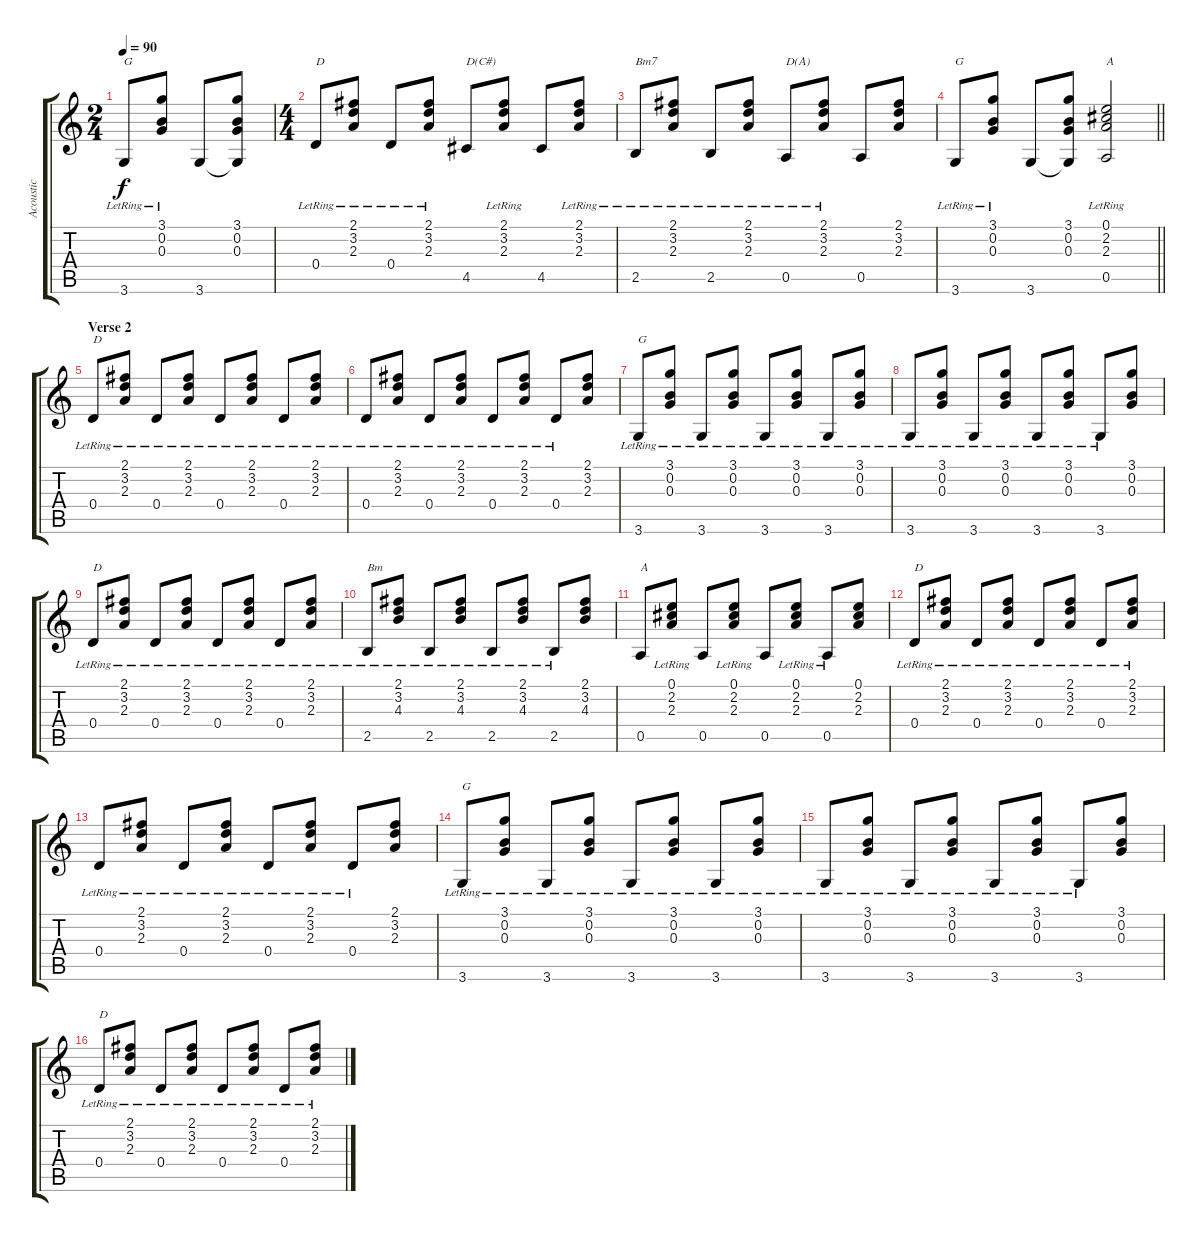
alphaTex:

\track ("Acoustic" "Acoustic") {instrument acousticguitarsteel}
\staff {score tabs}
\tuning (E4 B3 G3 D3 A2 E2) {hide}
\ts (2 4)
\tempo 90
\clef g2
\ks c
3.6{lr}.8{txt "G" dy f} (3.1{lr} 0.2{lr} 0.3{lr}).8 3.6.8 (3.1 0.2 0.3 3.6{t}).8 |
\ts (4 4)
0.4{lr}.8{txt "D"} (2.1{lr} 3.2{lr} 2.3{lr}).8 0.4{lr}.8 (2.1{lr} 3.2{lr} 2.3{lr}).8 4.5.8{txt "D(C#)"} (2.1{lr} 3.2{lr} 2.3{lr}).8 4.5.8 (2.1{lr} 3.2{lr} 2.3{lr}).8 |
2.5{lr}.8{txt "Bm7"} (2.1{lr} 3.2{lr} 2.3{lr}).8 2.5{lr}.8 (2.1{lr} 3.2{lr} 2.3{lr}).8 0.5{lr}.8{txt "D(A)"} (2.1{lr} 3.2{lr} 2.3{lr}).8 0.5.8 (2.1 3.2 2.3).8 |
\barLineRight lightlight
3.6{lr}.8{txt "G"} (3.1{lr} 0.2{lr} 0.3{lr}).8 3.6.8 (3.1 0.2 0.3 3.6{t}).8 (0.1{lr} 2.2{lr} 2.3{lr} 0.5).2{txt "A"} |
\section ("" "Verse 2")
0.4{lr}.8{txt "D"} (2.1{lr} 3.2{lr} 2.3{lr}).8 0.4{lr}.8 (2.1{lr} 3.2{lr} 2.3{lr}).8 0.4{lr}.8 (2.1{lr} 3.2{lr} 2.3{lr}).8 0.4{lr}.8 (2.1{lr} 3.2{lr} 2.3{lr}).8 |
0.4{lr}.8 (2.1{lr} 3.2{lr} 2.3{lr}).8 0.4{lr}.8 (2.1{lr} 3.2{lr} 2.3{lr}).8 0.4{lr}.8 (2.1{lr} 3.2{lr} 2.3{lr}).8 0.4{lr}.8 (2.1 3.2 2.3).8 |
3.6{lr}.8{txt "G"} (3.1{lr} 0.2{lr} 0.3{lr}).8 3.6{lr}.8 (3.1{lr} 0.2{lr} 0.3{lr}).8 3.6{lr}.8 (3.1{lr} 0.2{lr} 0.3{lr}).8 3.6{lr}.8 (3.1{lr} 0.2{lr} 0.3{lr}).8 |
3.6{lr}.8 (3.1{lr} 0.2{lr} 0.3{lr}).8 3.6{lr}.8 (3.1{lr} 0.2{lr} 0.3{lr}).8 3.6{lr}.8 (3.1{lr} 0.2{lr} 0.3{lr}).8 3.6{lr}.8 (3.1 0.2 0.3).8 |
0.4{lr}.8{txt "D"} (2.1{lr} 3.2{lr} 2.3{lr}).8 0.4{lr}.8 (2.1{lr} 3.2{lr} 2.3{lr}).8 0.4{lr}.8 (2.1{lr} 3.2{lr} 2.3{lr}).8 0.4{lr}.8 (2.1{lr} 3.2{lr} 2.3{lr}).8 |
2.5{lr}.8{txt "Bm"} (2.1{lr} 3.2{lr} 4.3{lr}).8 2.5{lr}.8 (2.1{lr} 3.2{lr} 4.3{lr}).8 2.5{lr}.8 (2.1{lr} 3.2{lr} 4.3{lr}).8 2.5{lr}.8 (2.1 3.2 4.3).8 |
0.5.8{txt "A"} (0.1{lr} 2.2{lr} 2.3{lr}).8 0.5.8 (0.1{lr} 2.2{lr} 2.3{lr}).8 0.5.8 (0.1{lr} 2.2{lr} 2.3{lr}).8 0.5{lr}.8 (0.1 2.2 2.3).8 |
0.4{lr}.8{txt "D"} (2.1{lr} 3.2{lr} 2.3{lr}).8 0.4{lr}.8 (2.1{lr} 3.2{lr} 2.3{lr}).8 0.4{lr}.8 (2.1{lr} 3.2{lr} 2.3{lr}).8 0.4{lr}.8 (2.1{lr} 3.2{lr} 2.3{lr}).8 |
0.4{lr}.8 (2.1{lr} 3.2{lr} 2.3{lr}).8 0.4{lr}.8 (2.1{lr} 3.2{lr} 2.3{lr}).8 0.4{lr}.8 (2.1{lr} 3.2{lr} 2.3{lr}).8 0.4{lr}.8 (2.1 3.2 2.3).8 |
3.6{lr}.8{txt "G"} (3.1{lr} 0.2{lr} 0.3{lr}).8 3.6{lr}.8 (3.1{lr} 0.2{lr} 0.3{lr}).8 3.6{lr}.8 (3.1{lr} 0.2{lr} 0.3{lr}).8 3.6{lr}.8 (3.1{lr} 0.2{lr} 0.3{lr}).8 |
3.6{lr}.8 (3.1{lr} 0.2{lr} 0.3{lr}).8 3.6{lr}.8 (3.1{lr} 0.2{lr} 0.3{lr}).8 3.6{lr}.8 (3.1{lr} 0.2{lr} 0.3{lr}).8 3.6{lr}.8 (3.1 0.2 0.3).8 |
0.4{lr}.8{txt "D"} (2.1{lr} 3.2{lr} 2.3{lr}).8 0.4{lr}.8 (2.1{lr} 3.2{lr} 2.3{lr}).8 0.4{lr}.8 (2.1{lr} 3.2{lr} 2.3{lr}).8 0.4{lr}.8 (2.1{lr} 3.2{lr} 2.3{lr}).8
